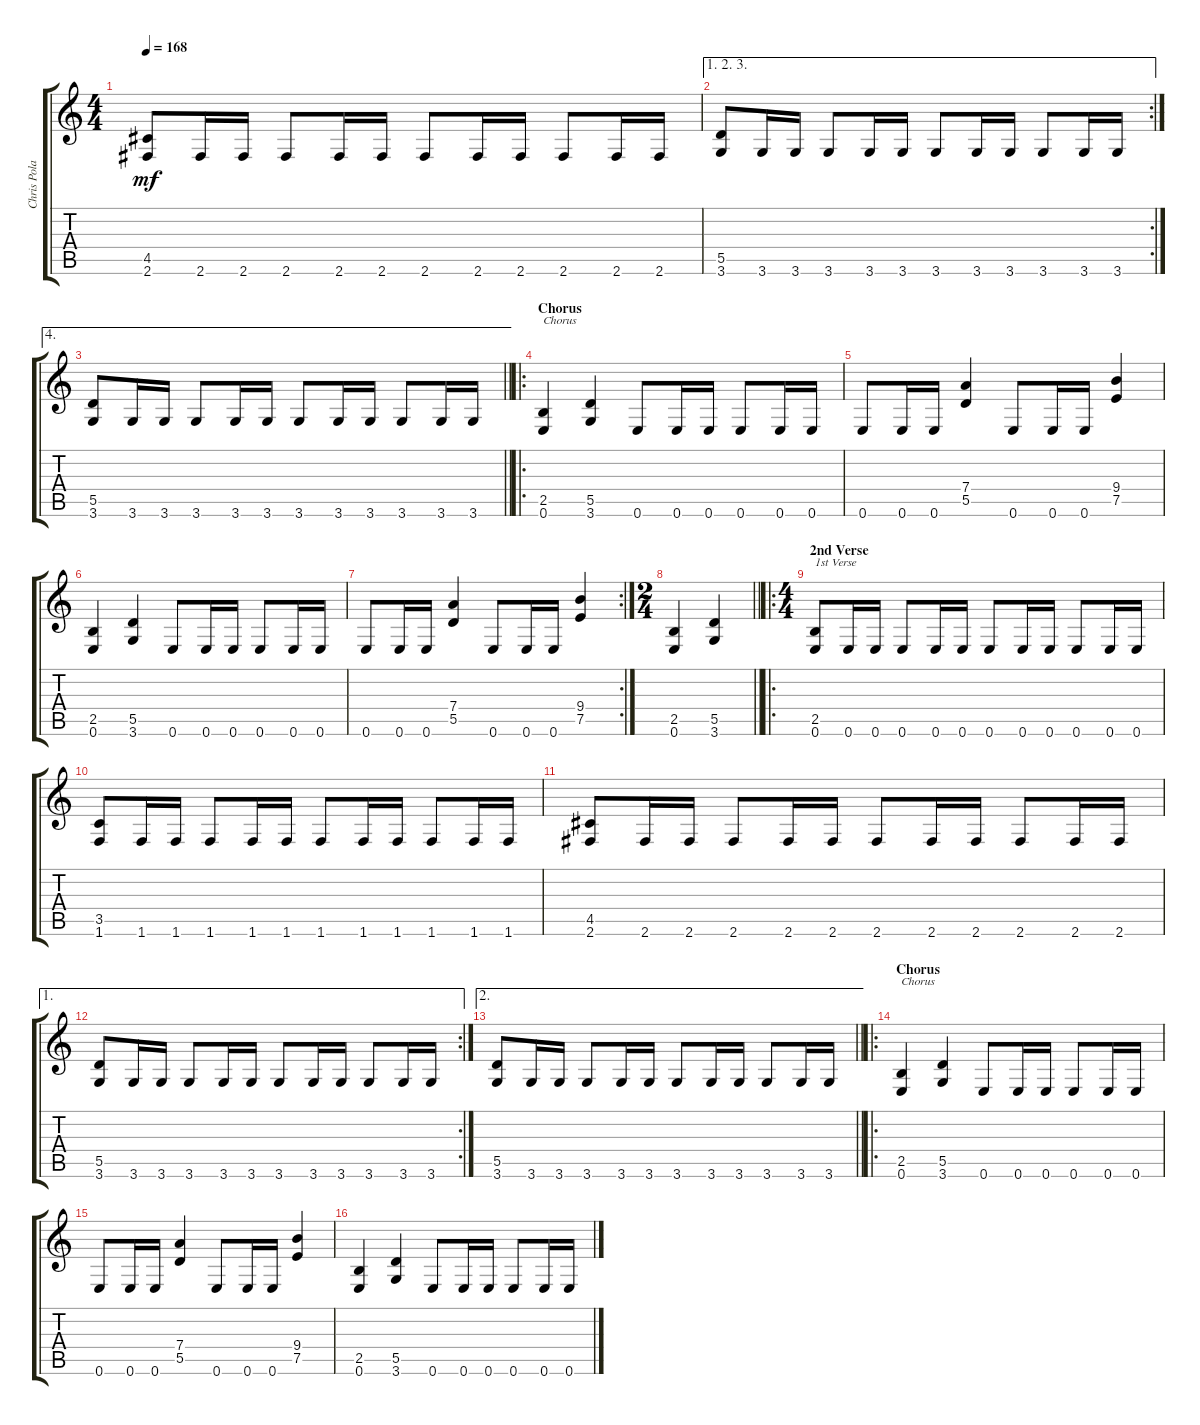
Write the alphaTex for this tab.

\track ("Chris Poland" "Chris Pola") {instrument distortionguitar}
\staff {score tabs}
\tuning (E4 B3 G3 D3 A2 E2) {hide}
\ts (4 4)
\tempo 168
\clef g2
\ks c
(4.5 2.6).8{dy mf} 2.6.16 2.6.16 2.6.8 2.6.16 2.6.16 2.6.8 2.6.16 2.6.16 2.6.8 2.6.16 2.6.16 |
\ae (1 2 3)
\rc 2
(5.5 3.6).8 3.6.16 3.6.16 3.6.8 3.6.16 3.6.16 3.6.8 3.6.16 3.6.16 3.6.8 3.6.16 3.6.16 |
\ae 4
\barLineRight lightlight
(5.5 3.6).8 3.6.16 3.6.16 3.6.8 3.6.16 3.6.16 3.6.8 3.6.16 3.6.16 3.6.8 3.6.16 3.6.16 |
\ro
\section ("" "Chorus")
(2.5 0.6).4{txt "Chorus"} (5.5 3.6).4 0.6.8 0.6.16 0.6.16 0.6.8 0.6.16 0.6.16 |
0.6.8 0.6.16 0.6.16 (7.4 5.5).4 0.6.8 0.6.16 0.6.16 (9.4 7.5).4 |
(2.5 0.6).4 (5.5 3.6).4 0.6.8 0.6.16 0.6.16 0.6.8 0.6.16 0.6.16 |
\rc 2
0.6.8 0.6.16 0.6.16 (7.4 5.5).4 0.6.8 0.6.16 0.6.16 (9.4 7.5).4 |
\ts (2 4)
\barLineRight lightlight
(2.5 0.6).4 (5.5 3.6).4 |
\ro
\ts (4 4)
\section ("" "2nd Verse")
(2.5 0.6).8{txt "1st Verse"} 0.6.16 0.6.16 0.6.8 0.6.16 0.6.16 0.6.8 0.6.16 0.6.16 0.6.8 0.6.16 0.6.16 |
(3.5 1.6).8 1.6.16 1.6.16 1.6.8 1.6.16 1.6.16 1.6.8 1.6.16 1.6.16 1.6.8 1.6.16 1.6.16 |
(4.5 2.6).8 2.6.16 2.6.16 2.6.8 2.6.16 2.6.16 2.6.8 2.6.16 2.6.16 2.6.8 2.6.16 2.6.16 |
\ae 1
\rc 2
(5.5 3.6).8 3.6.16 3.6.16 3.6.8 3.6.16 3.6.16 3.6.8 3.6.16 3.6.16 3.6.8 3.6.16 3.6.16 |
\ae 2
\barLineRight lightlight
(5.5 3.6).8 3.6.16 3.6.16 3.6.8 3.6.16 3.6.16 3.6.8 3.6.16 3.6.16 3.6.8 3.6.16 3.6.16 |
\ro
\section ("" "Chorus")
(2.5 0.6).4{txt "Chorus"} (5.5 3.6).4 0.6.8 0.6.16 0.6.16 0.6.8 0.6.16 0.6.16 |
0.6.8 0.6.16 0.6.16 (7.4 5.5).4 0.6.8 0.6.16 0.6.16 (9.4 7.5).4 |
(2.5 0.6).4 (5.5 3.6).4 0.6.8 0.6.16 0.6.16 0.6.8 0.6.16 0.6.16
